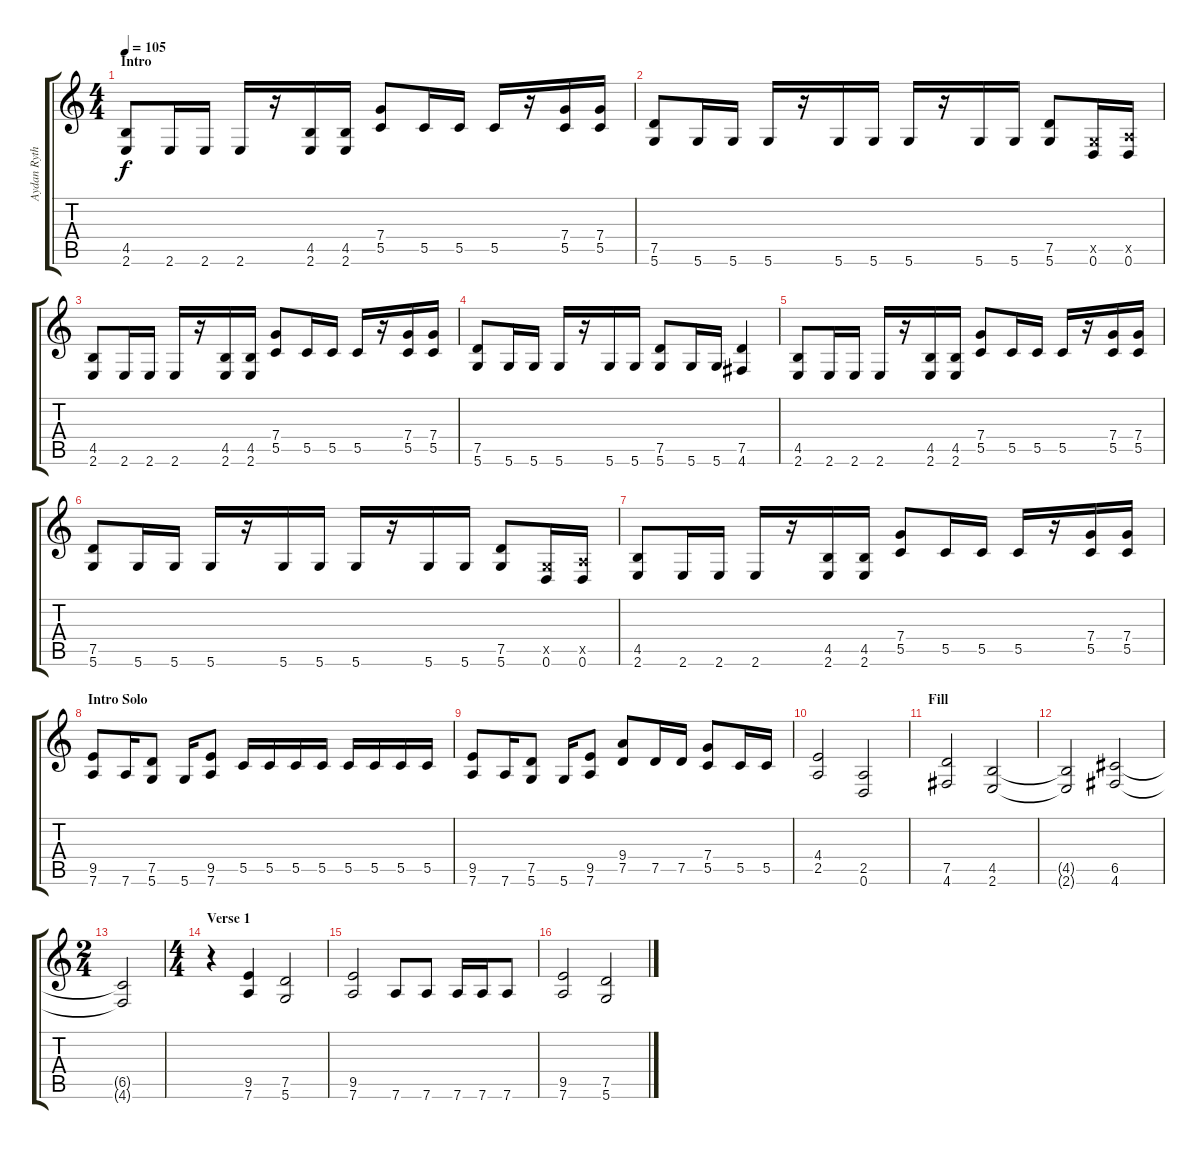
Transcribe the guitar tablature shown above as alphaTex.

\track ("Aydan Rythm" "Aydan Ryth") {instrument distortionguitar}
\staff {score tabs}
\tuning (D4 A3 F3 C3 G2 D2) {hide}
\ts (4 4)
\section ("" "Intro")
\tempo 105
\clef g2
\ks c
(4.5 2.6).8{dy f instrument distortionguitar} 2.6.16 2.6.16 2.6.16 r.16 (4.5 2.6).16 (4.5 2.6).16 (7.4 5.5).8 5.5.16 5.5.16 5.5.16 r.16 (7.4 5.5).16 (7.4 5.5).16 |
(7.5 5.6).8 5.6.16 5.6.16 5.6.16 r.16 5.6.16 5.6.16 5.6.16 r.16 5.6.16 5.6.16 (7.5 5.6).8 (0.5{x} 0.6).16 (2.5{x} 0.6).16 |
(4.5 2.6).8 2.6.16 2.6.16 2.6.16 r.16 (4.5 2.6).16 (4.5 2.6).16 (7.4 5.5).8 5.5.16 5.5.16 5.5.16 r.16 (7.4 5.5).16 (7.4 5.5).16 |
(7.5 5.6).8 5.6.16 5.6.16 5.6.16 r.16 5.6.16 5.6.16 (7.5 5.6).8 5.6.16 5.6.16 (7.5 4.6).4 |
(4.5 2.6).8 2.6.16 2.6.16 2.6.16 r.16 (4.5 2.6).16 (4.5 2.6).16 (7.4 5.5).8 5.5.16 5.5.16 5.5.16 r.16 (7.4 5.5).16 (7.4 5.5).16 |
(7.5 5.6).8 5.6.16 5.6.16 5.6.16 r.16 5.6.16 5.6.16 5.6.16 r.16 5.6.16 5.6.16 (7.5 5.6).8 (0.5{x} 0.6).16 (2.5{x} 0.6).16 |
(4.5 2.6).8 2.6.16 2.6.16 2.6.16 r.16 (4.5 2.6).16 (4.5 2.6).16 (7.4 5.5).8 5.5.16 5.5.16 5.5.16 r.16 (7.4 5.5).16 (7.4 5.5).16 |
\section ("" "Intro Solo")
(9.5 7.6).8 7.6.16 (7.5 5.6).8 5.6.16 (9.5 7.6).8 5.5.16 5.5.16 5.5.16 5.5.16 5.5.16 5.5.16 5.5.16 5.5.16 |
(9.5 7.6).8 7.6.16 (7.5 5.6).8 5.6.16 (9.5 7.6).8 (9.4 7.5).8 7.5.16 7.5.16 (7.4 5.5).8 5.5.16 5.5.16 |
(4.4 2.5).2 (2.5 0.6).2 |
\section ("" "Fill")
(7.5 4.6).2 (4.5 2.6).2 |
(4.5{t} 2.6{t}).2 (6.5 4.6).2 |
\ts (2 4)
(6.5{t} 4.6{t}).2 |
\ts (4 4)
\section ("" "Verse 1")
r.4 (9.5 7.6).4 (7.5 5.6).2 |
(9.5 7.6).2 7.6.8 7.6.8 7.6.16 7.6.16 7.6.8 |
(9.5 7.6).2 (7.5 5.6).2
